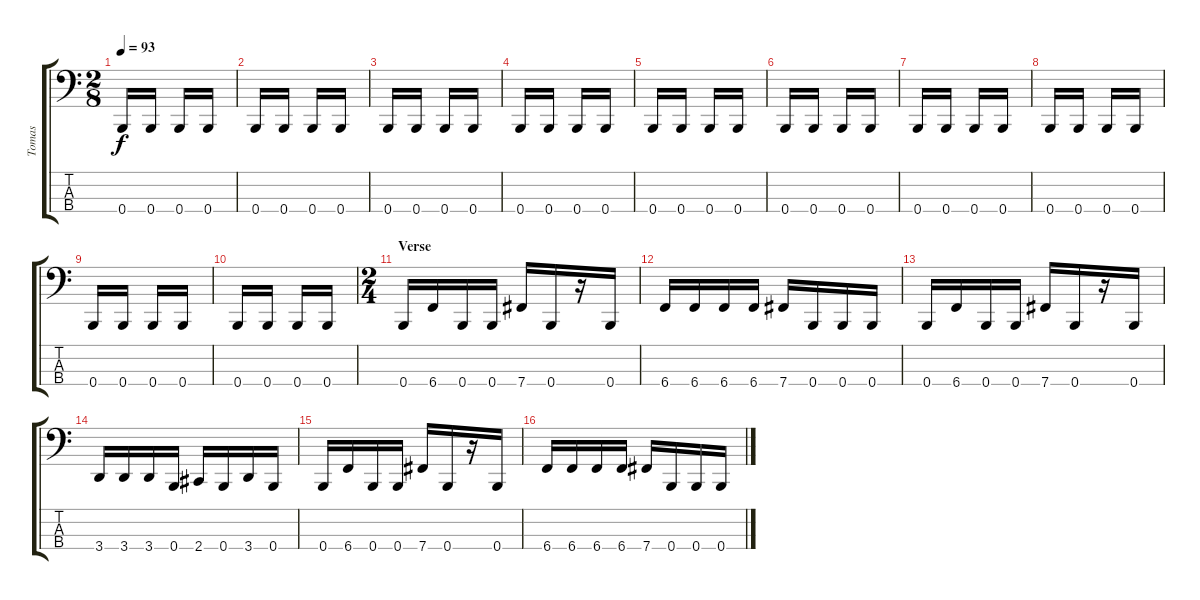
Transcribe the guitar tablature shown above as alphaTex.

\track ("Tomas" "Tomas") {instrument electricbasspick}
\staff {score tabs}
\tuning (E2 B1 Gb1 B0) {hide}
\ts (2 8)
\tempo 93
\clef f4
\ks c
0.4.16{dy f} 0.4.16 0.4.16 0.4.16 |
0.4.16 0.4.16 0.4.16 0.4.16 |
0.4.16 0.4.16 0.4.16 0.4.16 |
0.4.16 0.4.16 0.4.16 0.4.16 |
0.4.16 0.4.16 0.4.16 0.4.16 |
0.4.16 0.4.16 0.4.16 0.4.16 |
0.4.16 0.4.16 0.4.16 0.4.16 |
0.4.16 0.4.16 0.4.16 0.4.16 |
0.4.16 0.4.16 0.4.16 0.4.16 |
0.4.16 0.4.16 0.4.16 0.4.16 |
\ts (2 4)
\section ("" "Verse")
0.4.16 6.4.16 0.4.16 0.4.16 7.4.16 0.4.16 r.16 0.4.16 |
6.4.16 6.4.16 6.4.16 6.4.16 7.4.16 0.4.16 0.4.16 0.4.16 |
0.4.16 6.4.16 0.4.16 0.4.16 7.4.16 0.4.16 r.16 0.4.16 |
3.4.16 3.4.16 3.4.16 0.4.16 2.4.16 0.4.16 3.4.16 0.4.16 |
0.4.16 6.4.16 0.4.16 0.4.16 7.4.16 0.4.16 r.16 0.4.16 |
6.4.16 6.4.16 6.4.16 6.4.16 7.4.16 0.4.16 0.4.16 0.4.16
